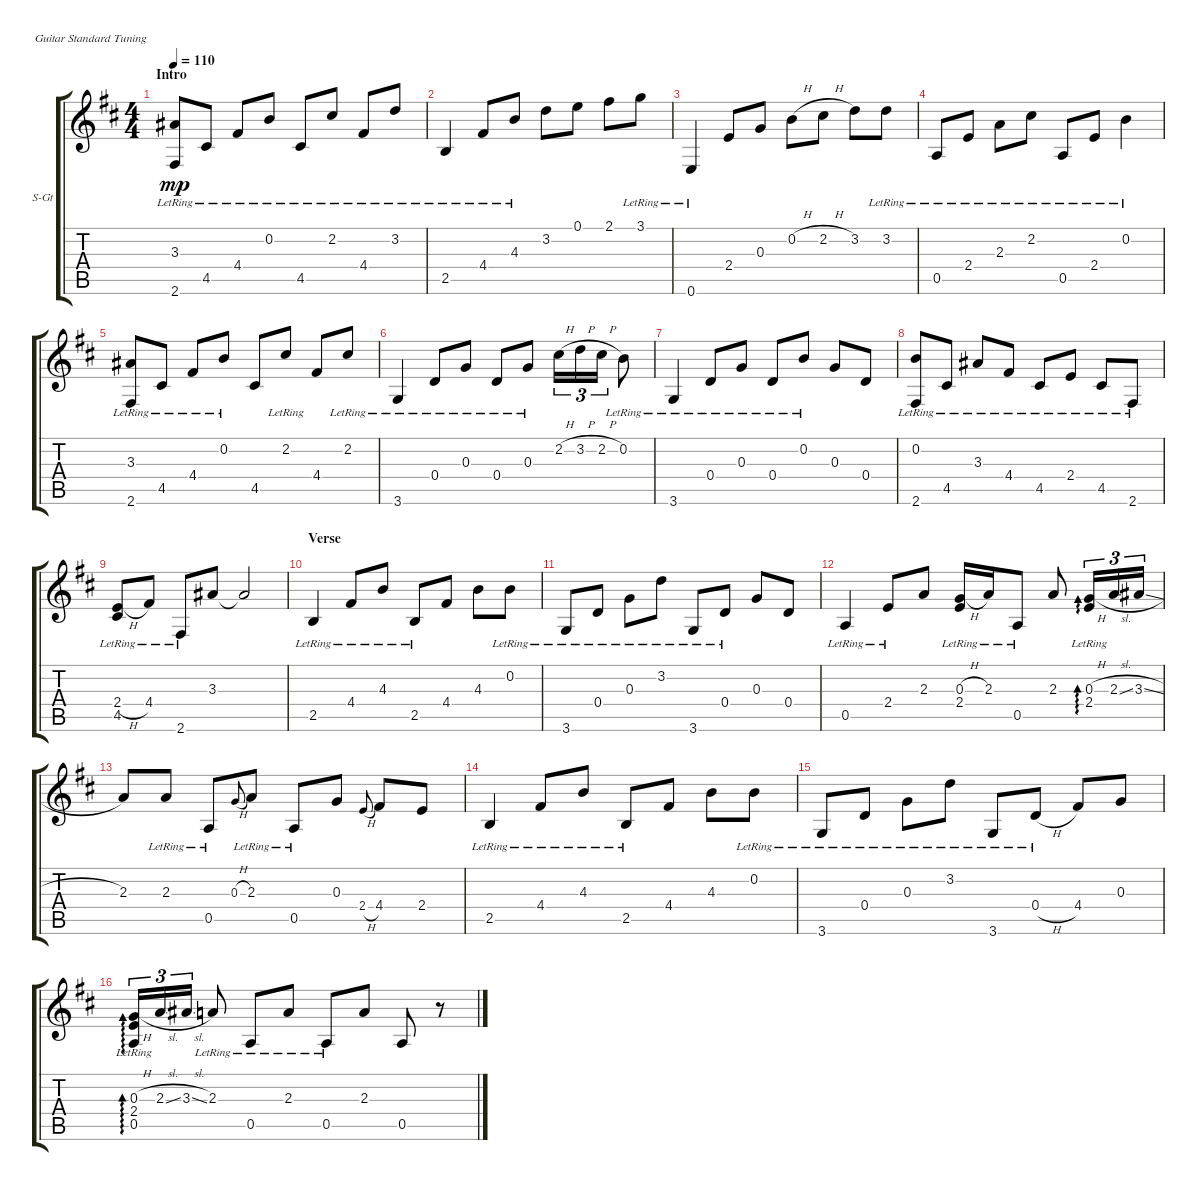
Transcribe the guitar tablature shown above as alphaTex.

\defaultSystemsLayout 4
\bracketExtendMode groupsimilarinstruments
\firstSystemTrackNameOrientation horizontal
\otherSystemsTrackNameOrientation horizontal
\track ("Steel Guitar" "S-Gt") {instrument acousticguitarsteel}
\staff {score tabs}
\tuning (E4 B3 G3 D3 A2 E2)
\ts (4 4)
\section ("" "Intro")
\tempo 110
\clef g2
\ks d
(3.3{lr} 2.6{lr}).8{dy mp instrument acousticguitarsteel} 4.5{lr}.8 4.4{lr}.8 0.2{lr}.8 4.5{lr}.8 2.2{lr}.8 4.4{lr}.8 3.2{lr}.8 |
2.5{lr}.4 4.4{lr}.8 4.3{lr}.8 3.2.8 0.1.8 2.1.8 3.1{lr}.8 |
0.6{lr}.4 2.4.8 0.3.8 0.2{h}.8 2.2{h}.8 3.2.8 3.2{lr}.8 |
0.5{lr}.8 2.4{lr}.8 2.3{lr}.8 2.2{lr}.8 0.5{lr}.8 2.4{lr}.8 0.2{lr}.4 |
(3.3{lr} 2.6{lr}).8 4.5{lr}.8 4.4{lr}.8 0.2{lr}.8 4.5.8 2.2{lr}.8 4.4.8 2.2{lr}.8 |
3.6{lr}.4 0.4{lr}.8 0.3{lr}.8 0.4{lr}.8 0.3{lr}.8 2.2{h}.16{tu (3 2)} 3.2{h}.16{tu (3 2)} 2.2{h}.16{tu (3 2)} 0.2{lr}.8 |
3.6{lr}.4 0.4{lr}.8 0.3{lr}.8 0.4{lr}.8 0.2{lr}.8 0.3.8 0.4.8 |
(2.6{lr} 0.2{lr}).8 4.5{lr}.8 3.3{lr}.8 4.4{lr}.8 4.5{lr}.8 2.4{lr}.8 4.5{lr}.8 2.6{lr}.8 |
(4.5{lr} 2.4{h lr}).8 4.4{lr}.8 2.6{lr}.8 3.3.8 3.3{t}.2 |
\section ("" "Verse")
2.5{lr}.4 4.4{lr}.8 4.3{lr}.8 2.5{lr}.8 4.4.8 4.3.8 0.2{lr}.8 |
3.6{lr}.8 0.4{lr}.8 0.3{lr}.8 3.2{lr}.8 3.6{lr}.8 0.4{lr}.8 0.3.8 0.4.8 |
\scale
0.639694 0.5{lr}.4 2.4{lr}.8 2.3.8 (2.4{lr} 0.3{h}).16 2.3{lr}.16 0.5{lr}.8 2.3.8 (2.4{lr} 0.3{h}).16{tu (3 2) ad 0} 2.3{sl}.16{tu (3 2)} 3.3{sl}.16{tu (3 2)} |
\scale
0.360211 2.3.8 2.3{lr}.8 0.5{lr}.8 0.3{h}.8{gr onbeat} 2.3{lr}.8 0.5{lr}.8 0.3.8 2.4{h}.8{gr onbeat} 4.4.8 2.4.8 |
2.5{lr}.4 4.4{lr}.8 4.3{lr}.8 2.5{lr}.8 4.4.8 4.3.8 0.2{lr}.8 |
3.6{lr}.8 0.4{lr}.8 0.3{lr}.8 3.2{lr}.8 3.6{lr}.8 0.4{h lr}.8 4.4.8 0.3.8 |
(0.5{lr} 2.4{lr} 0.3{h}).16{tu (3 2) ad 0} 2.3{sl}.16{tu (3 2)} 3.3{sl}.16{tu (3 2)} 2.3{lr}.8 0.5{lr}.8 2.3{lr}.8 0.5{lr}.8 2.3.8 0.5.8 r.8
